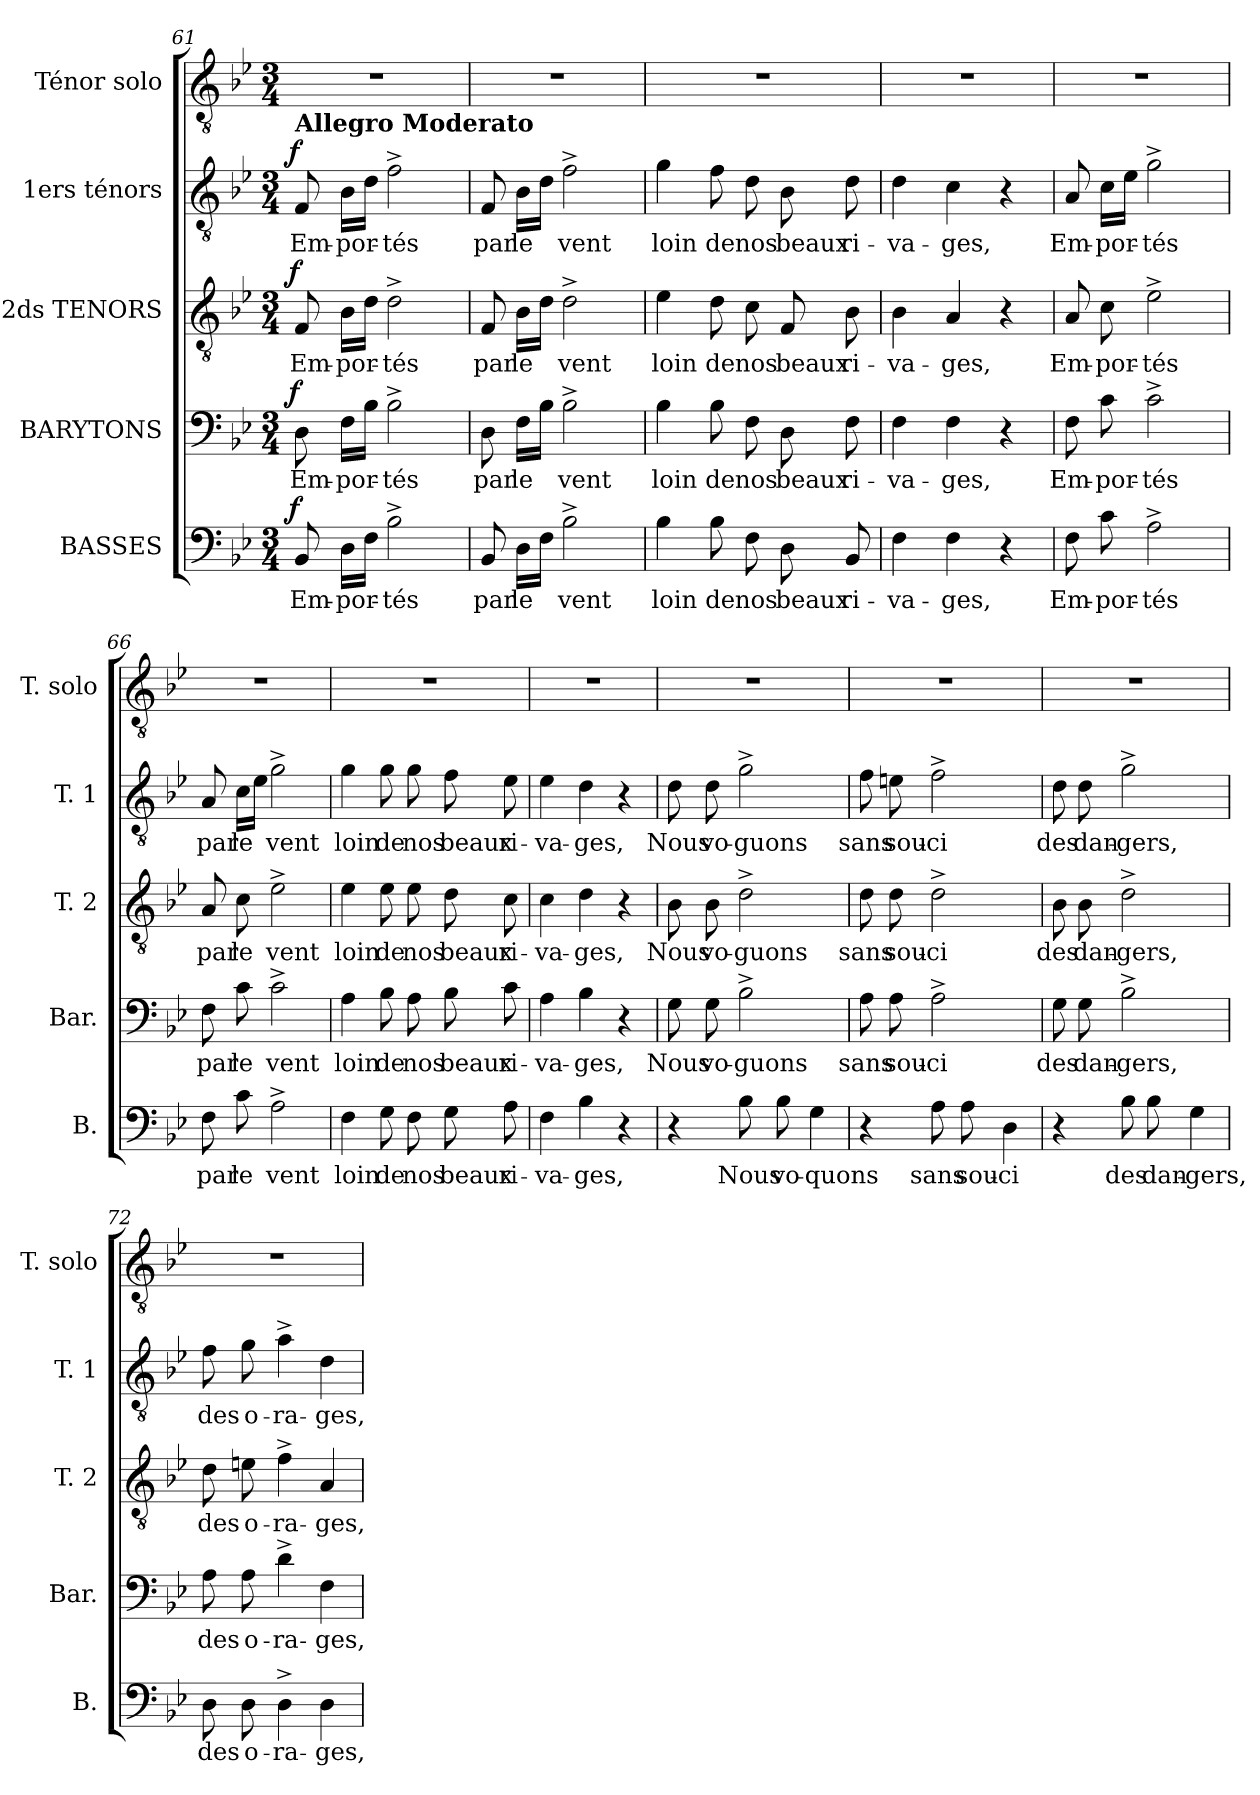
**kern	**text	**dynam	**kern	**text	**dynam	**kern	**text	**dynam	**kern	**text	**dynam	**kern
*part5	*part5	*part5	*part4	*part4	*part4	*part3	*part3	*part3	*part2	*part2	*part2	*part1
*staff5	*staff5	*staff5	*staff4	*staff4	*staff4	*staff3	*staff3	*staff3	*staff2	*staff2	*staff2	*staff1
*I"BASSES	*	*	*I"BARYTONS	*	*	*I"2ds TENORS	*	*	*I"1ers ténors	*	*	*I"Ténor solo
*I'B.	*	*	*I'Bar.	*	*	*I'T. 2	*	*	*I'T. 1	*	*	*I'T. solo
!!LO:PB:g=z
*clefF4	*	*	*clefF4	*	*	*clefGv2	*	*	*clefGv2	*	*	*clefGv2
*k[b-e-]	*	*	*k[b-e-]	*	*	*k[b-e-]	*	*	*k[b-e-]	*	*	*k[b-e-]
*B-:	*	*	*B-:	*	*	*B-:	*	*	*B-:	*	*	*B-:
*M3/4	*	*	*M3/4	*	*	*M3/4	*	*	*M3/4	*	*	*M3/4
=61	=61	=61	=61	=61	=61	=61	=61	=61	=61	=61	=61	=61
!	!	!	!	!	!	!	!	!	!LO:TX:a:B:t=Allegro Moderato	!	!	!
!	!	!LO:DY:b:cj	!	!	!LO:DY:a:cj	!	!	!LO:DY:b:cj	!	!	!LO:DY:b:cj	!
8BB-/	Em-	f	8D\	Em-	f	8F/	Em-	f	8F/	Em-	f	2.r
16D\LL	-por-	.	16F\LL	-por-	.	16B-\LL	-por-	.	16B-\LL	-por-	.	.
16F\JJ	.	.	16B-\JJ	.	.	16d\JJ	.	.	16d\JJ	.	.	.
2B-^>\	-tés	.	2B-^>\	-tés	.	2d^>\	-tés	.	2f^>\	-tés	.	.
=62	=62	=62	=62	=62	=62	=62	=62	=62	=62	=62	=62	=62
8BB-/	par	.	8D\	par	.	8F/	par	.	8F/	par	.	2.r
16D\LL	le	.	16F\LL	le	.	16B-\LL	le	.	16B-\LL	le	.	.
16F\JJ	.	.	16B-\JJ	.	.	16d\JJ	.	.	16d\JJ	.	.	.
2B-^>\	vent	.	2B-^>\	vent	.	2d^>\	vent	.	2f^>\	vent	.	.
=63	=63	=63	=63	=63	=63	=63	=63	=63	=63	=63	=63	=63
4B-\	loin	.	4B-\	loin	.	4e-\	loin	.	4g\	loin	.	2.r
8B-\	de	.	8B-\	de	.	8d\	de	.	8f\	de	.	.
8F\	nos	.	8F\	nos	.	8c\	nos	.	8d\	nos	.	.
8D\	beaux	.	8D\	beaux	.	8F/	beaux	.	8B-\	beaux	.	.
8BB-/	ri-	.	8F\	ri-	.	8B-\	ri-	.	8d\	ri-	.	.
=64	=64	=64	=64	=64	=64	=64	=64	=64	=64	=64	=64	=64
4F\	-va-	.	4F\	-va-	.	4B-\	-va-	.	4d\	-va-	.	2.r
4F\	-ges,	.	4F\	-ges,	.	4A/	-ges,	.	4c\	-ges,	.	.
4r	.	.	4r	.	.	4r	.	.	4r	.	.	.
!!LO:LB:g=z
=65	=65	=65	=65	=65	=65	=65	=65	=65	=65	=65	=65	=65
8F\	Em-	.	8F\	Em-	.	8A/	Em-	.	8A/	Em-	.	2.r
8c\	-por-	.	8c\	-por-	.	8c\	-por-	.	16c\LL	-por-	.	.
.	.	.	.	.	.	.	.	.	16e-\JJ	.	.	.
2A^>\	-tés	.	2c^>\	-tés	.	2e-^>\	-tés	.	2g^>\	-tés	.	.
=66	=66	=66	=66	=66	=66	=66	=66	=66	=66	=66	=66	=66
8F\	par	.	8F\	par	.	8A/	par	.	8A/	par	.	2.r
8c\	le	.	8c\	le	.	8c\	le	.	16c\LL	le	.	.
.	.	.	.	.	.	.	.	.	16e-\JJ	.	.	.
2A^>\	vent	.	2c^>\	vent	.	2e-^>\	vent	.	2g^>\	vent	.	.
=67	=67	=67	=67	=67	=67	=67	=67	=67	=67	=67	=67	=67
4F\	loin	.	4A\	loin	.	4e-\	loin	.	4g\	loin	.	2.r
8G\	de	.	8B-\	de	.	8e-\	de	.	8g\	de	.	.
8F\	nos	.	8A\	nos	.	8e-\	nos	.	8g\	nos	.	.
8G\	beaux	.	8B-\	beaux	.	8d\	beaux	.	8f\	beaux	.	.
8A\	ri-	.	8c\	ri-	.	8c\	ri-	.	8e-\	ri-	.	.
=68	=68	=68	=68	=68	=68	=68	=68	=68	=68	=68	=68	=68
4F\	-va-	.	4A\	-va-	.	4c\	-va-	.	4e-\	-va-	.	2.r
4B-\	-ges,	.	4B-\	-ges,	.	4d\	-ges,	.	4d\	-ges,	.	.
4r	.	.	4r	.	.	4r	.	.	4r	.	.	.
!!LO:LB:g=z
=69	=69	=69	=69	=69	=69	=69	=69	=69	=69	=69	=69	=69
4r	.	.	8G\	Nous	.	8B-\	Nous	.	8d\	Nous	.	2.r
.	.	.	8G\	vo-	.	8B-\	vo-	.	8d\	vo-	.	.
8B-\	Nous	.	2B-^>\	-guons	.	2d^>\	-guons	.	2g^>\	-guons	.	.
8B-\	vo-	.	.	.	.	.	.	.	.	.	.	.
4G\	-quons	.	.	.	.	.	.	.	.	.	.	.
=70	=70	=70	=70	=70	=70	=70	=70	=70	=70	=70	=70	=70
4r	.	.	8A\	sans	.	8d\	sans	.	8f\	sans	.	2.r
.	.	.	8A\	sou-	.	8d\	sou-	.	8en\	sou-	.	.
8A\	sans	.	2A^>\	-ci	.	2d^>\	-ci	.	2f^>\	-ci	.	.
8A\	sou-	.	.	.	.	.	.	.	.	.	.	.
4D\	-ci	.	.	.	.	.	.	.	.	.	.	.
=71	=71	=71	=71	=71	=71	=71	=71	=71	=71	=71	=71	=71
4r	.	.	8G\	des	.	8B-\	des	.	8d\	des	.	2.r
.	.	.	8G\	dan-	.	8B-\	dan-	.	8d\	dan-	.	.
8B-\	des	.	2B-^>\	-gers,	.	2d^>\	-gers,	.	2g^>\	-gers,	.	.
8B-\	dan-	.	.	.	.	.	.	.	.	.	.	.
4G\	-gers,	.	.	.	.	.	.	.	.	.	.	.
=72	=72	=72	=72	=72	=72	=72	=72	=72	=72	=72	=72	=72
8D\	des	.	8A\	des	.	8d\	des	.	8f\	des	.	2.r
8D\	o-	.	8A\	o-	.	8en\	o-	.	8g\	o-	.	.
4D^>\	-ra-	.	4d^>\	-ra-	.	4f^>\	-ra-	.	4a^>\	-ra-	.	.
4D\	-ges,	.	4F\	-ges,	.	4A/	-ges,	.	4d\	-ges,	.	.
=	=	=	=	=	=	=	=	=	=	=	=	=
*-	*-	*-	*-	*-	*-	*-	*-	*-	*-	*-	*-	*-
